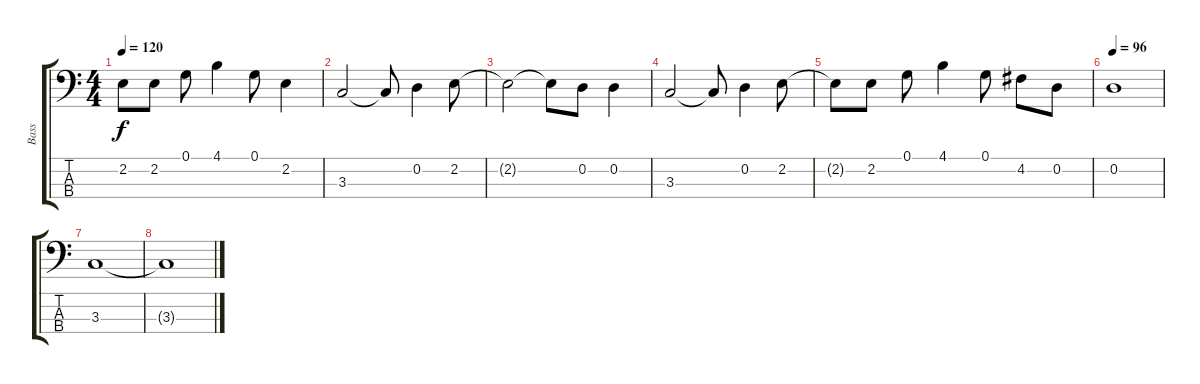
\track ("Bass" "Bass") {instrument electricbassfinger}
\staff {score tabs}
\tuning (G2 D2 A1 E1) {hide}
\ts (4 4)
\tempo 120
\clef f4
\ks c
2.2{t}.8{dy f} 2.2.8{volume 9} 0.1.8 4.1.4 0.1.8 2.2.4 |
3.3.2{volume 12} 3.3{t}.8 0.2.4 2.2.8 |
2.2{t}.2 2.2{t}.8 0.2.8 0.2.4 |
3.3.2 3.3{t}.8 0.2.4 2.2.8 |
2.2{t}.8 2.2.8{volume 9} 0.1.8 4.1.4 0.1.8 4.2.8 0.2.8 |
\tempo 96
0.2.1{volume 12} |
3.3.1{volume 2} |
3.3{t}.1
